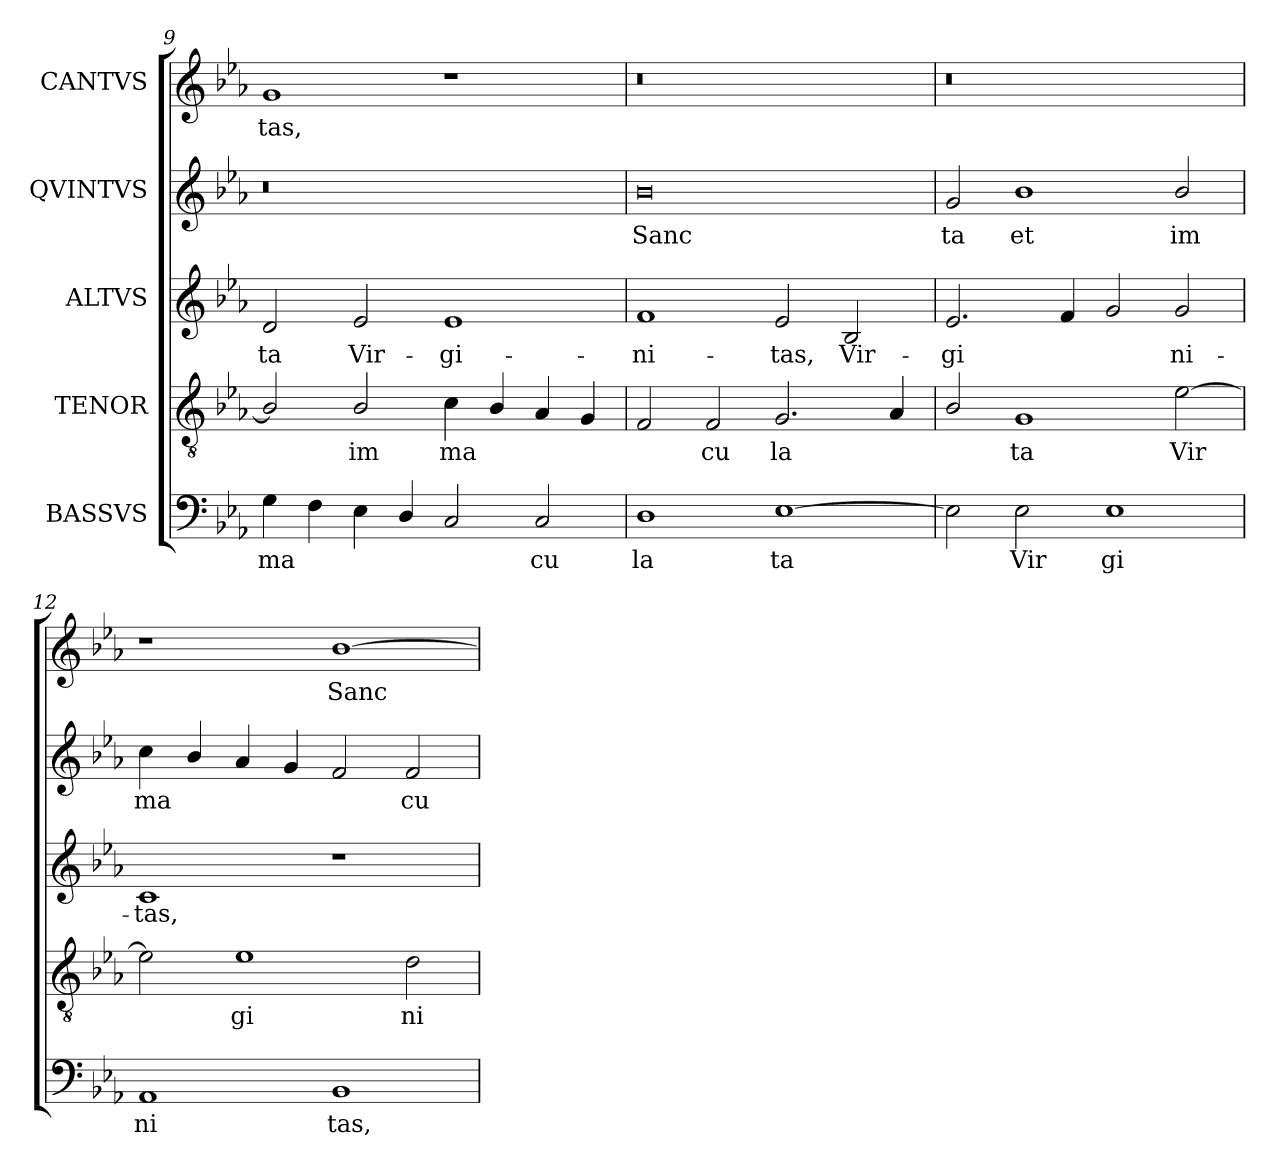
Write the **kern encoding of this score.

**kern	**text	**kern	**text	**kern	**text	**kern	**text	**kern	**text
*part5	*part5	*part4	*part4	*part3	*part3	*part2	*part2	*part1	*part1
*staff5	*staff5	*staff4	*staff4	*staff3	*staff3	*staff2	*staff2	*staff1	*staff1
*I"BASSVS	*	*I"TENOR	*	*I"ALTVS	*	*I"QVINTVS	*	*I"CANTVS	*
*clefF4	*	*clefGv2	*	*clefG2	*	*clefG2	*	*clefG2	*
*k[b-e-a-]	*	*k[b-e-a-]	*	*k[b-e-a-]	*	*k[b-e-a-]	*	*k[b-e-a-]	*
*E-:	*	*E-:	*	*E-:	*	*E-:	*	*E-:	*
=9	=9	=9	=9	=9	=9	=9	=9	=9	=9
!	!LO:LY:b:cj	!	!LO:LY:b:cj	!	!LO:LY:b:cj	!	!	!	!LO:LY:b:cj
4G\	ma	2B-/]	.	2d/	-ta	0r	.	1g	-tas,
!	!LO:LY:b:cj	!	!	!	!	!	!	!	!
4F\	.	.	.	.	.	.	.	.	.
!	!LO:LY:b:cj	!	!LO:LY:b:cj	!	!LO:LY:b:cj	!	!	!	!
4E-\	.	2B-/	im	2e-/	Vir-	.	.	.	.
!	!LO:LY:b:cj	!	!	!	!	!	!	!	!
4D/	.	.	.	.	.	.	.	.	.
!	!LO:LY:b:cj	!	!LO:LY:b:cj	!	!LO:LY:b:cj	!	!	!	!
2C/	.	4c\	ma	1e-	-gi-	.	.	1r	.
!	!	!	!LO:LY:b:cj	!	!	!	!	!	!
.	.	4B-/	.	.	.	.	.	.	.
!	!LO:LY:b:cj	!	!LO:LY:b:cj	!	!	!	!	!	!
2C/	cu	4A-/	.	.	.	.	.	.	.
!	!	!	!LO:LY:b:cj	!	!	!	!	!	!
.	.	4G/	.	.	.	.	.	.	.
=10	=10	=10	=10	=10	=10	=10	=10	=10	=10
!	!LO:LY:b:cj	!	!LO:LY:b:cj	!	!LO:LY:b:cj	!	!LO:LY:b:cj	!	!
1D	la	2F/	.	1f	-ni-	0b-	Sanc	0r	.
!	!	!	!LO:LY:b:cj	!	!	!	!	!	!
.	.	2F/	cu	.	.	.	.	.	.
!	!LO:LY:b:cj	!	!LO:LY:b:cj	!	!LO:LY:b:cj	!	!	!	!
[>1E-	ta	2.G/	la	2e-/	-tas,	.	.	.	.
!	!	!	!	!	!LO:LY:b:cj	!	!	!	!
.	.	.	.	2B-/	Vir-	.	.	.	.
!	!	!	!LO:LY:b:cj	!	!	!	!	!	!
.	.	4A-/	.	.	.	.	.	.	.
=11	=11	=11	=11	=11	=11	=11	=11	=11	=11
!	!LO:LY:b:cj	!	!LO:LY:b:cj	!	!LO:LY:b:cj	!	!LO:LY:b:cj	!	!
2E-\]	.	2B-/	.	2.e-/	-gi-	2g/	ta	0r	.
!	!LO:LY:b:cj	!	!LO:LY:b:cj	!	!	!	!LO:LY:b:cj	!	!
2E-\	Vir	1G	ta	.	.	1b-	et	.	.
!	!	!	!	!	!LO:LY:b:cj	!	!	!	!
.	.	.	.	4f/	--	.	.	.	.
!	!LO:LY:b:cj	!	!	!	!LO:LY:b:cj	!	!	!	!
1E-	gi	.	.	2g/	--	.	.	.	.
!	!	!	!LO:LY:b:cj	!	!LO:LY:b:cj	!	!LO:LY:b:cj	!	!
.	.	[>2e-\	Vir	2g/	-ni-	2b-/	im	.	.
!!LO:PB:g=z
=12	=12	=12	=12	=12	=12	=12	=12	=12	=12
!	!LO:LY:b:cj	!	!LO:LY:b:cj	!	!LO:LY:b:cj	!	!LO:LY:b:cj	!	!
1AA-	ni	2e-\]	.	1c	-tas,	4cc\	ma	1r	.
!	!	!	!	!	!	!	!LO:LY:b:cj	!	!
.	.	.	.	.	.	4b-/	.	.	.
!	!	!	!LO:LY:b:cj	!	!	!	!LO:LY:b:cj	!	!
.	.	1e-	gi	.	.	4a-/	.	.	.
!	!	!	!	!	!	!	!LO:LY:b:cj	!	!
.	.	.	.	.	.	4g/	.	.	.
!	!LO:LY:b:cj	!	!	!	!	!	!LO:LY:b:cj	!	!LO:LY:b:cj
1BB-	tas,	.	.	1r	.	2f/	.	[>1b-	Sanc
!	!	!	!LO:LY:b:cj	!	!	!	!LO:LY:b:cj	!	!
.	.	2d\	ni	.	.	2f/	cu	.	.
=	=	=	=	=	=	=	=	=	=
*-	*-	*-	*-	*-	*-	*-	*-	*-	*-
